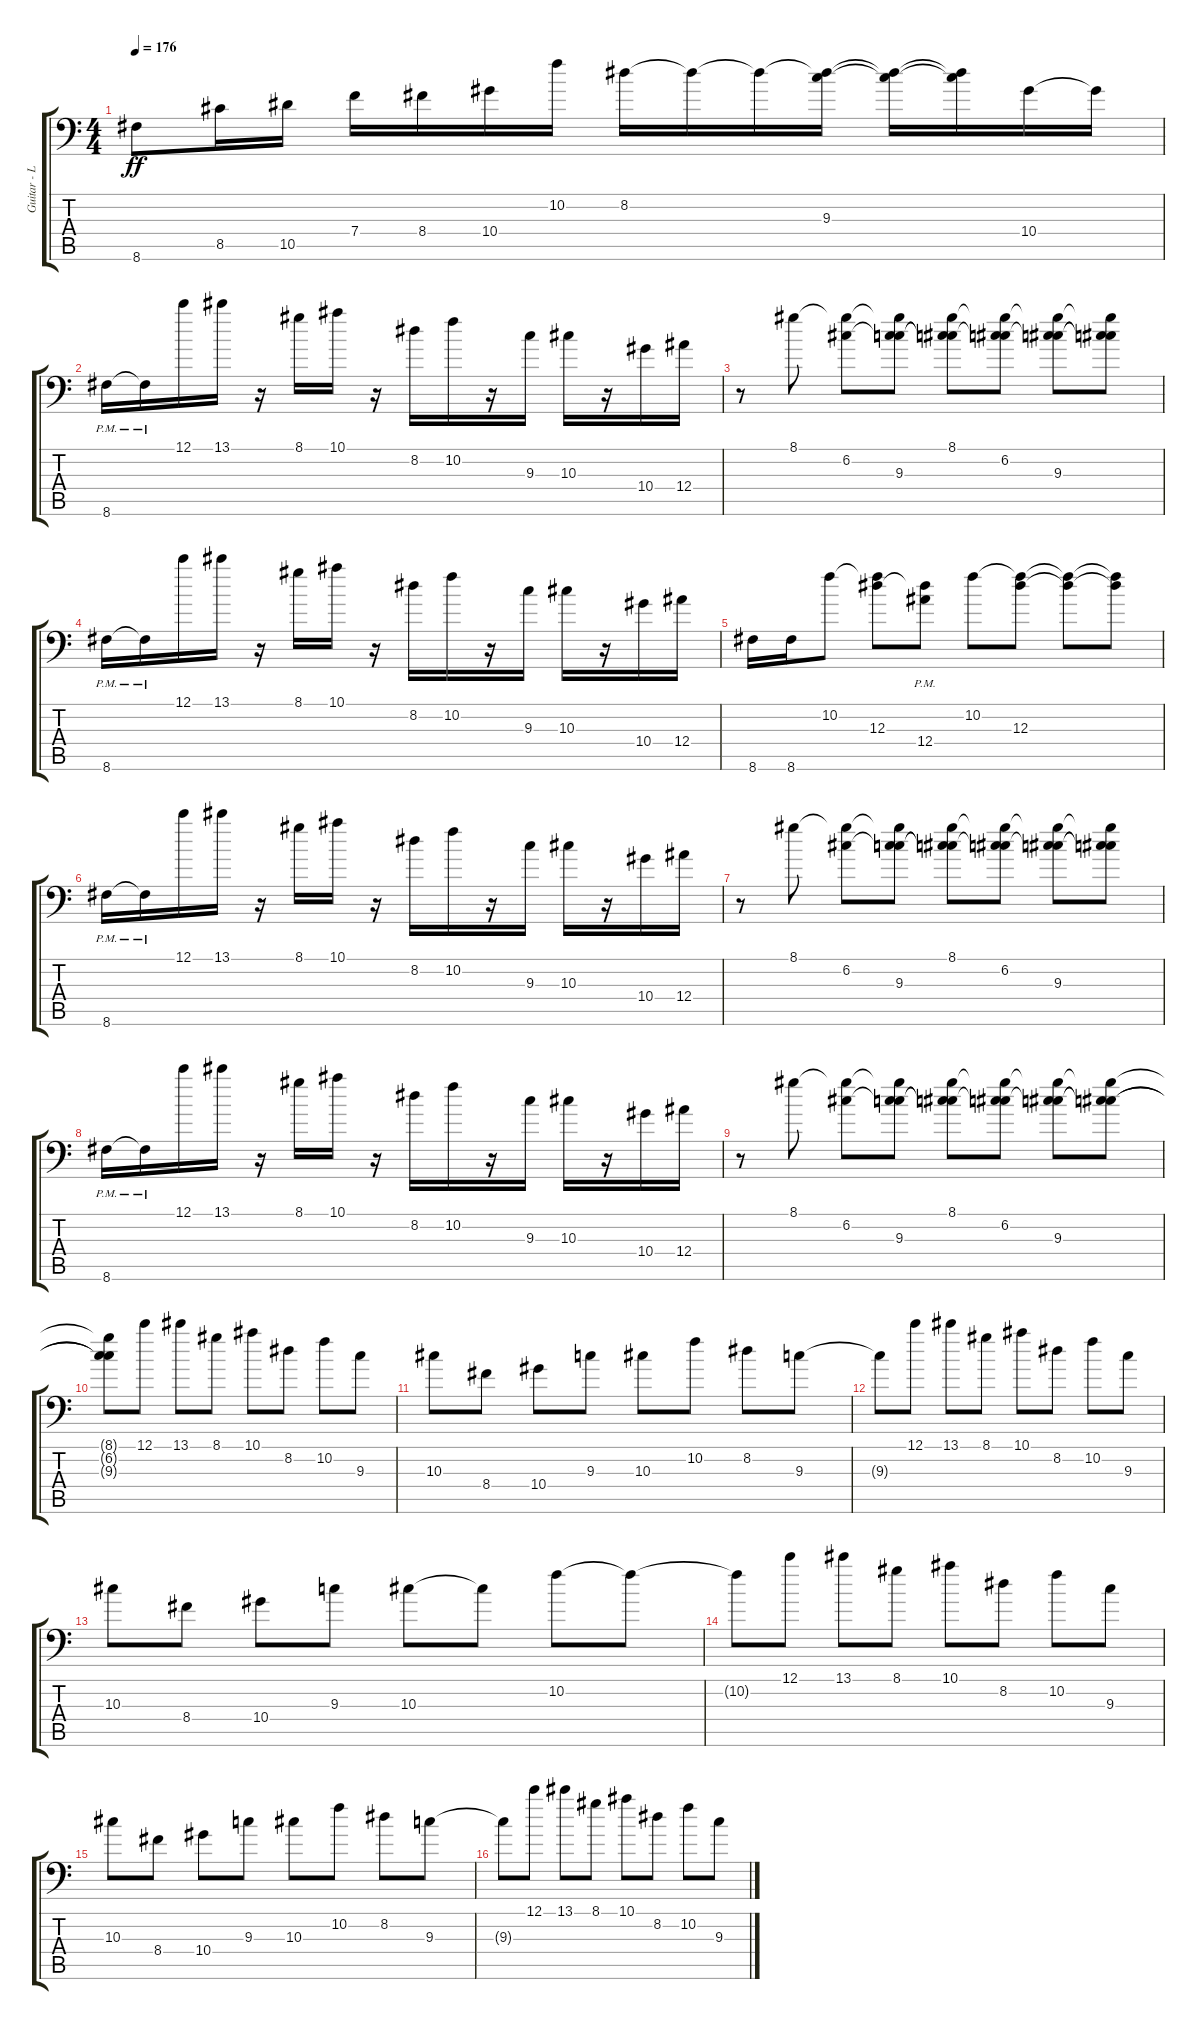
\track ("Guitar - Left" "Guitar - L") {instrument distortionguitar}
\staff {score tabs}
\tuning (C4 G3 Eb3 Bb2 F2 Bb1) {hide}
\ts (4 4)
\tempo 176
\clef f4
\ks c
8.6.8{dy ff} 8.5.16 10.5.16 7.4.16 8.4.16 10.4.16 10.2.16 8.2.16 8.2{t}.16 8.2{t}.16 (8.2{t} 9.3).16 (8.2{t} 9.3{t}).16 (8.2{t} 9.3{t}).16 10.4.16 10.4{t}.16 |
8.6{pm}.16 8.6{pm t}.16 12.1.16 13.1.16 r.16 8.1.16 10.1.16 r.16 8.2.16 10.2.16 r.16 9.3.16 10.3.16 r.16 10.4.16 12.4.16 |
r.8 8.1.8 (8.1{t} 6.2).8 (8.1{t} 6.2{t} 9.3).8 (8.1 6.2{t} 9.3{t}).8 (8.1{t} 6.2 9.3{t}).8 (8.1{t} 6.2{t} 9.3).8 (8.1{t} 6.2{t} 9.3{t}).8 |
8.6{pm}.16 8.6{pm t}.16 12.1.16 13.1.16 r.16 8.1.16 10.1.16 r.16 8.2.16 10.2.16 r.16 9.3.16 10.3.16 r.16 10.4.16 12.4.16 |
8.6.16 8.6.16 10.2.8 (10.2{t} 12.3).8 (12.3{t} 12.4{pm}).8 10.2.8 (10.2{t} 12.3).8 (10.2{t} 12.3{t}).8 (10.2{t} 12.3{t}).8 |
8.6{pm}.16 8.6{pm t}.16 12.1.16 13.1.16 r.16 8.1.16 10.1.16 r.16 8.2.16 10.2.16 r.16 9.3.16 10.3.16 r.16 10.4.16 12.4.16 |
r.8 8.1.8 (8.1{t} 6.2).8 (8.1{t} 6.2{t} 9.3).8 (8.1 6.2{t} 9.3{t}).8 (8.1{t} 6.2 9.3{t}).8 (8.1{t} 6.2{t} 9.3).8 (8.1{t} 6.2{t} 9.3{t}).8 |
8.6{pm}.16 8.6{pm t}.16 12.1.16 13.1.16 r.16 8.1.16 10.1.16 r.16 8.2.16 10.2.16 r.16 9.3.16 10.3.16 r.16 10.4.16 12.4.16 |
r.8 8.1.8 (8.1{t} 6.2).8 (8.1{t} 6.2{t} 9.3).8 (8.1 6.2{t} 9.3{t}).8 (8.1{t} 6.2 9.3{t}).8 (8.1{t} 6.2{t} 9.3).8 (8.1{t} 6.2{t} 9.3{t}).8 |
(8.1{t} 6.2{t} 9.3{t}).8 12.1.8 13.1.8 8.1.8 10.1.8 8.2.8 10.2.8 9.3.8 |
10.3.8 8.4.8 10.4.8 9.3.8 10.3.8 10.2.8 8.2.8 9.3.8 |
9.3{t}.8 12.1.8 13.1.8 8.1.8 10.1.8 8.2.8 10.2.8 9.3.8 |
10.3.8 8.4.8 10.4.8 9.3.8 10.3.8 10.3{t}.8 10.2.8 10.2{t}.8 |
10.2{t}.8 12.1.8 13.1.8 8.1.8 10.1.8 8.2.8 10.2.8 9.3.8 |
10.3.8 8.4.8 10.4.8 9.3.8 10.3.8 10.2.8 8.2.8 9.3.8 |
9.3{t}.8 12.1.8 13.1.8 8.1.8 10.1.8 8.2.8 10.2.8 9.3.8
